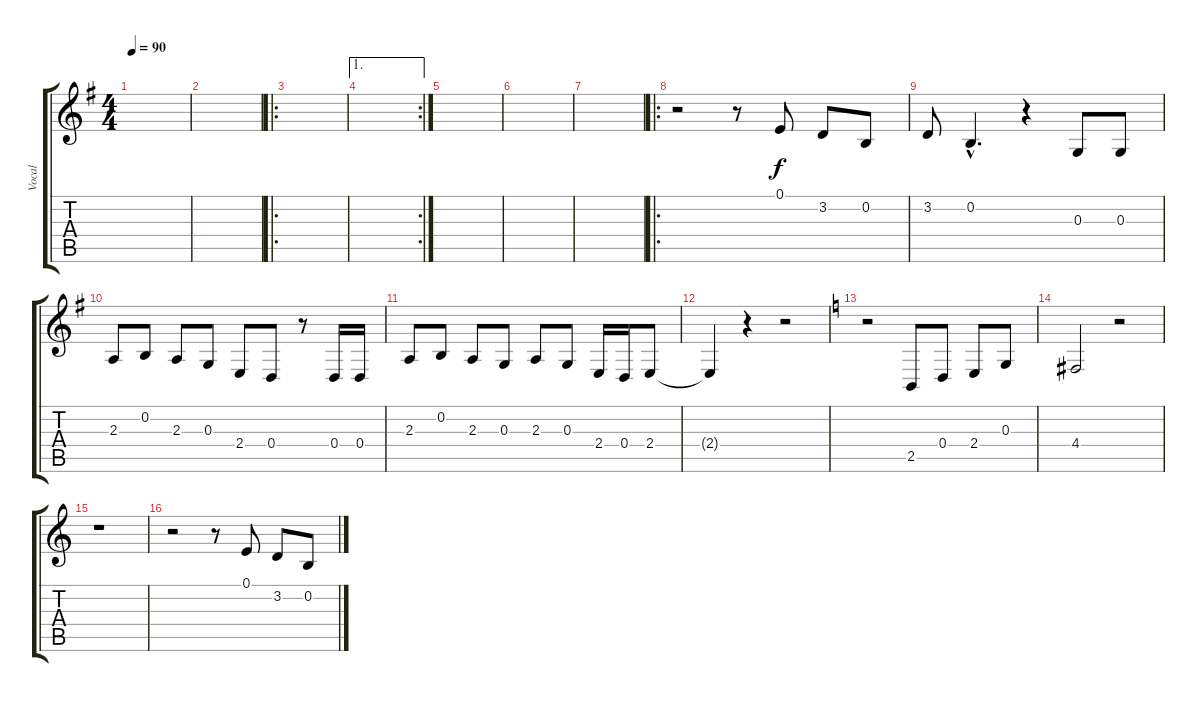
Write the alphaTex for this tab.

\track ("Vocal" "Vocal") {instrument voiceoohs}
\staff {score tabs}
\tuning (E4 B3 G3 D3 A2 E2) {hide}
\ts (4 4)
\tempo 90
\clef g2
\ks g
|
|
\ro
|
\ae 1
\rc 2
|
|
|
|
\ro
r.2 r.8 0.1.8 3.2.8 0.2.8 |
3.2.8 0.2{hac}.4{d} r.4 0.3.8 0.3.8 |
2.3.8 0.2.8 2.3.8 0.3.8 2.4.8 0.4.8 r.8 0.4.16 0.4.16 |
2.3.8 0.2.8 2.3.8 0.3.8 2.3.8 0.3.8 2.4.16 0.4.16 2.4.8 |
2.4{t}.4 r.4 r.2 |
\ks c
r.2 2.5.8 0.4.8 2.4.8 0.3.8 |
4.4.2 r.2 |
r.1 |
r.2 r.8 0.1.8 3.2.8 0.2.8
